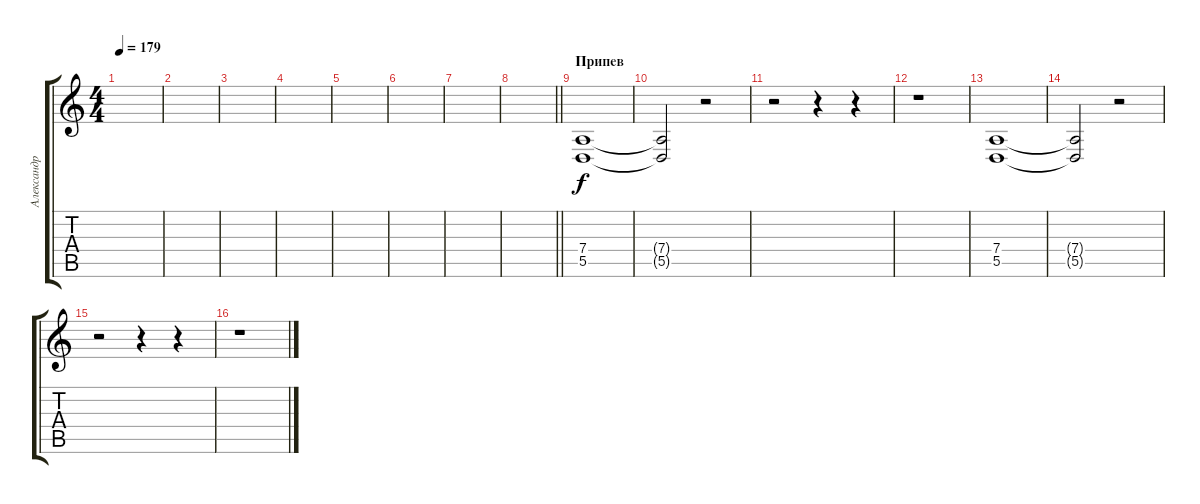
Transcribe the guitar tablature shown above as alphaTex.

\track ("Александр \"Wish\" Андрюхин" "Александр ") {instrument stringensemble1}
\staff {score tabs}
\tuning (E4 B3 G3 D3 A2 E2) {hide}
\ts (4 4)
\tempo 179
\clef g2
\ks c
|
|
|
|
|
|
|
\barLineRight lightlight
|
\section ("" "Припев")
(7.4 5.5).1 |
(7.4{t} 5.5{t}).2 r.2 |
r.2 r.4 r.4 |
r.1 |
(7.4 5.5).1 |
(7.4{t} 5.5{t}).2 r.2 |
r.2 r.4 r.4 |
r.1
